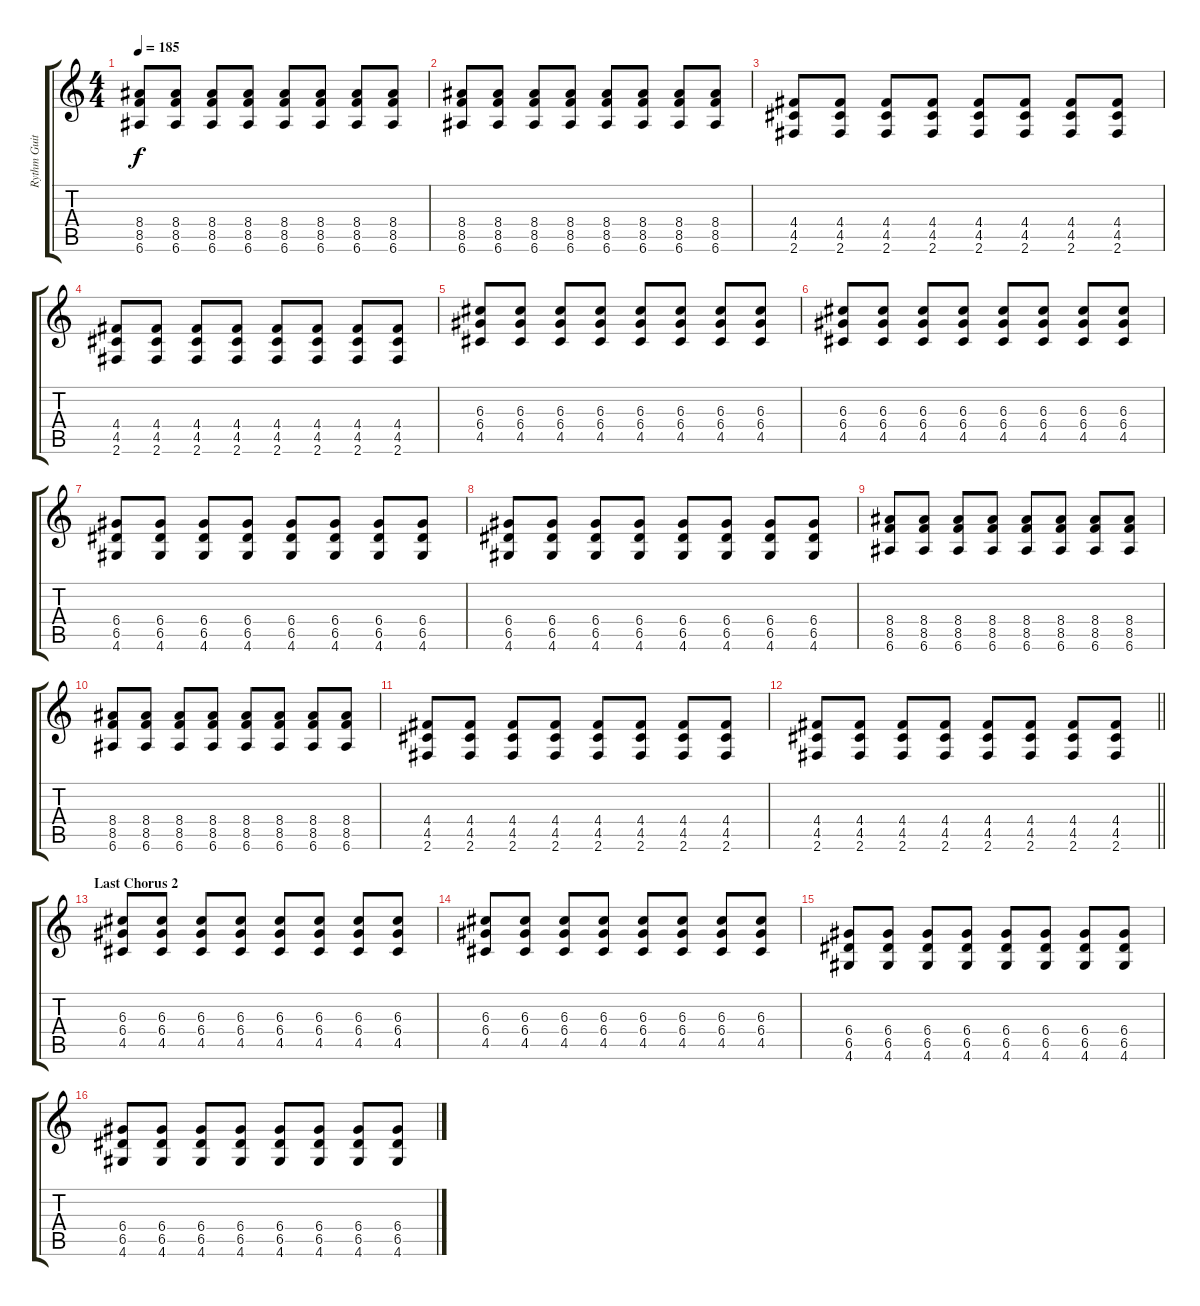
\track ("Rythm Guitar" "Rythm Guit") {instrument distortionguitar}
\staff {score tabs}
\tuning (E4 B3 G3 D3 A2 E2) {hide}
\ts (4 4)
\tempo 185
\clef g2
\ks c
(8.4 8.5 6.6).8{dy f} (8.4 8.5 6.6).8 (8.4 8.5 6.6).8 (8.4 8.5 6.6).8 (8.4 8.5 6.6).8 (8.4 8.5 6.6).8 (8.4 8.5 6.6).8 (8.4 8.5 6.6).8 |
(8.4 8.5 6.6).8 (8.4 8.5 6.6).8 (8.4 8.5 6.6).8 (8.4 8.5 6.6).8 (8.4 8.5 6.6).8 (8.4 8.5 6.6).8 (8.4 8.5 6.6).8 (8.4 8.5 6.6).8 |
(4.4 4.5 2.6).8 (4.4 4.5 2.6).8 (4.4 4.5 2.6).8 (4.4 4.5 2.6).8 (4.4 4.5 2.6).8 (4.4 4.5 2.6).8 (4.4 4.5 2.6).8 (4.4 4.5 2.6).8 |
(4.4 4.5 2.6).8 (4.4 4.5 2.6).8 (4.4 4.5 2.6).8 (4.4 4.5 2.6).8 (4.4 4.5 2.6).8 (4.4 4.5 2.6).8 (4.4 4.5 2.6).8 (4.4 4.5 2.6).8 |
(6.3 6.4 4.5).8 (6.3 6.4 4.5).8 (6.3 6.4 4.5).8 (6.3 6.4 4.5).8 (6.3 6.4 4.5).8 (6.3 6.4 4.5).8 (6.3 6.4 4.5).8 (6.3 6.4 4.5).8 |
(6.3 6.4 4.5).8 (6.3 6.4 4.5).8 (6.3 6.4 4.5).8 (6.3 6.4 4.5).8 (6.3 6.4 4.5).8 (6.3 6.4 4.5).8 (6.3 6.4 4.5).8 (6.3 6.4 4.5).8 |
(6.4 6.5 4.6).8 (6.4 6.5 4.6).8 (6.4 6.5 4.6).8 (6.4 6.5 4.6).8 (6.4 6.5 4.6).8 (6.4 6.5 4.6).8 (6.4 6.5 4.6).8 (6.4 6.5 4.6).8 |
(6.4 6.5 4.6).8 (6.4 6.5 4.6).8 (6.4 6.5 4.6).8 (6.4 6.5 4.6).8 (6.4 6.5 4.6).8 (6.4 6.5 4.6).8 (6.4 6.5 4.6).8 (6.4 6.5 4.6).8 |
(8.4 8.5 6.6).8 (8.4 8.5 6.6).8 (8.4 8.5 6.6).8 (8.4 8.5 6.6).8 (8.4 8.5 6.6).8 (8.4 8.5 6.6).8 (8.4 8.5 6.6).8 (8.4 8.5 6.6).8 |
(8.4 8.5 6.6).8 (8.4 8.5 6.6).8 (8.4 8.5 6.6).8 (8.4 8.5 6.6).8 (8.4 8.5 6.6).8 (8.4 8.5 6.6).8 (8.4 8.5 6.6).8 (8.4 8.5 6.6).8 |
(4.4 4.5 2.6).8 (4.4 4.5 2.6).8 (4.4 4.5 2.6).8 (4.4 4.5 2.6).8 (4.4 4.5 2.6).8 (4.4 4.5 2.6).8 (4.4 4.5 2.6).8 (4.4 4.5 2.6).8 |
\barLineRight lightlight
(4.4 4.5 2.6).8 (4.4 4.5 2.6).8 (4.4 4.5 2.6).8 (4.4 4.5 2.6).8 (4.4 4.5 2.6).8 (4.4 4.5 2.6).8 (4.4 4.5 2.6).8 (4.4 4.5 2.6).8 |
\section ("" "Last Chorus 2")
(6.3 6.4 4.5).8 (6.3 6.4 4.5).8 (6.3 6.4 4.5).8 (6.3 6.4 4.5).8 (6.3 6.4 4.5).8 (6.3 6.4 4.5).8 (6.3 6.4 4.5).8 (6.3 6.4 4.5).8 |
(6.3 6.4 4.5).8 (6.3 6.4 4.5).8 (6.3 6.4 4.5).8 (6.3 6.4 4.5).8 (6.3 6.4 4.5).8 (6.3 6.4 4.5).8 (6.3 6.4 4.5).8 (6.3 6.4 4.5).8 |
(6.4 6.5 4.6).8 (6.4 6.5 4.6).8 (6.4 6.5 4.6).8 (6.4 6.5 4.6).8 (6.4 6.5 4.6).8 (6.4 6.5 4.6).8 (6.4 6.5 4.6).8 (6.4 6.5 4.6).8 |
(6.4 6.5 4.6).8 (6.4 6.5 4.6).8 (6.4 6.5 4.6).8 (6.4 6.5 4.6).8 (6.4 6.5 4.6).8 (6.4 6.5 4.6).8 (6.4 6.5 4.6).8 (6.4 6.5 4.6).8
